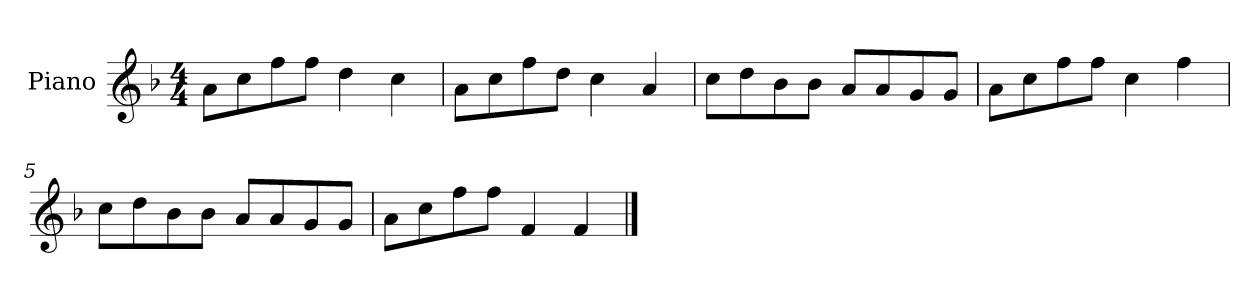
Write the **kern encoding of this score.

**kern
*part1
*staff1
*I"Piano
*I'P-no
*clefG2
*k[b-]
*M4/4
*MM90
=1
8a\L
8cc\
8ff\
8ff\J
4dd\
4cc\
=2
8a\L
8cc\
8ff\
8dd\J
4cc\
4a/
=3
8cc\L
8dd\
8b-\
8b-\J
8a/L
8a/
8g/
8g/J
=4
8a\L
8cc\
8ff\
8ff\J
4cc\
4ff\
=5
8cc\L
8dd\
8b-\
8b-\J
8a/L
8a/
8g/
8g/J
!!LO:LB:g=z
=6
8a\L
8cc\
8ff\
8ff\J
4f/
4f/
==
*-
